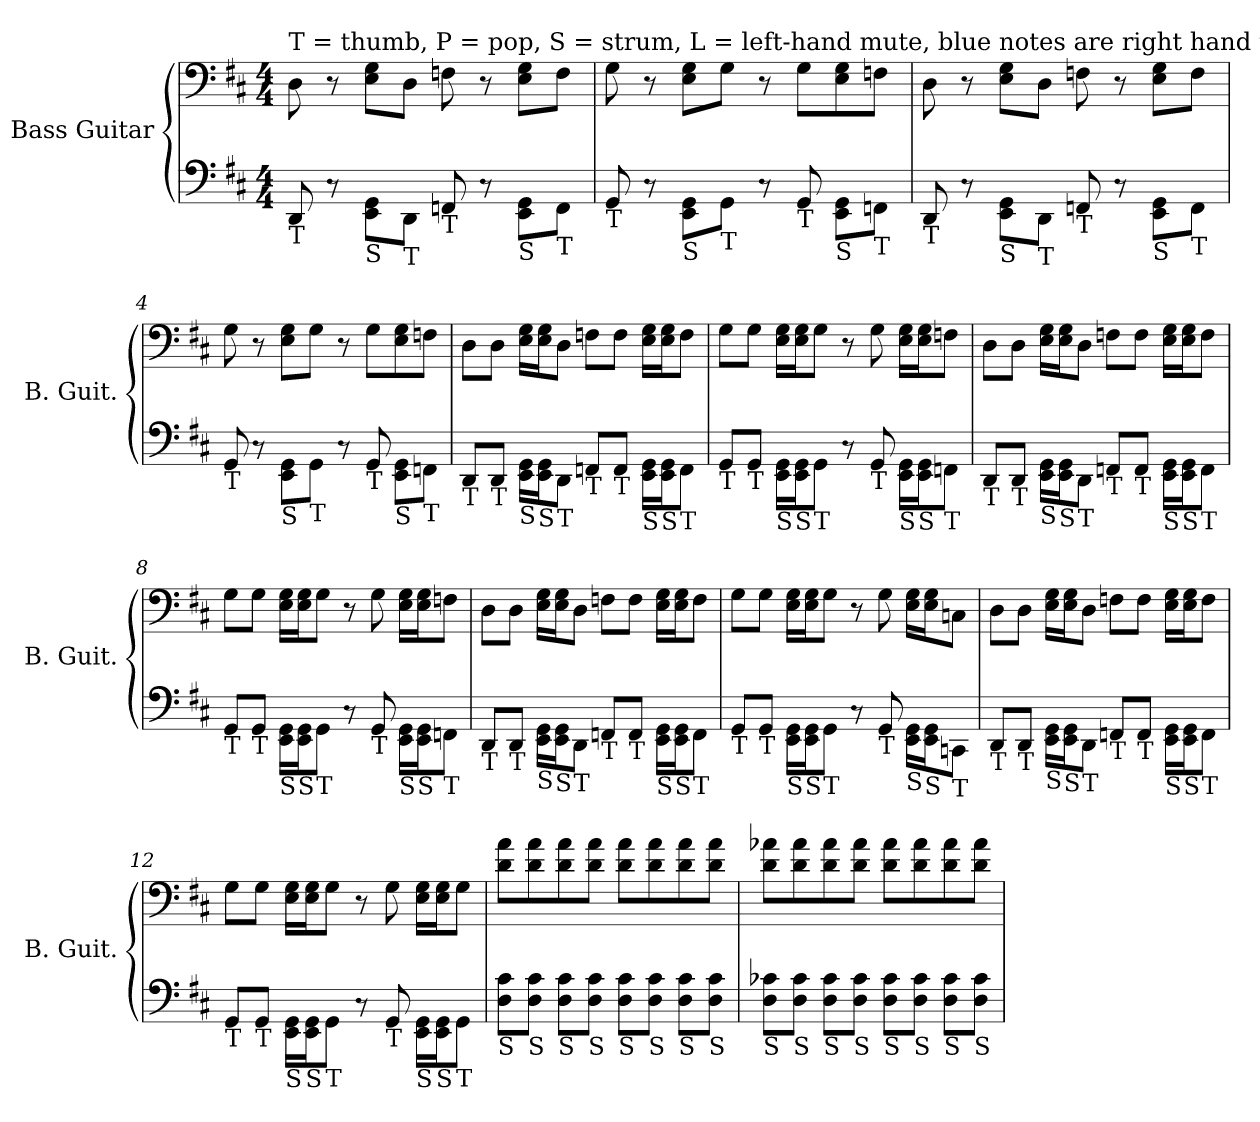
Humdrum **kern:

**kern	**kern
*part1	*part1
*staff2	*staff1
*I"Bass Guitar	*
*I'B. Guit.	*
*stria4	*
*	*clefF4
*ITrd7c12	*ITrd7c12
*k[f#c#]	*k[f#c#]
*M4/4	*M4/4
=1	=1
!	!LO:TX:t=T = thumb, P = pop, S = strum, L = left-hand mute, blue notes are right hand tap
!LO:TX:b:t=T	!
8DDD	8DD\
8r	8r
!LO:TX:b:t=S	!
8EEE\ 8GGG\L	8EE\ 8GG\L
!LO:TX:b:t=T	!
8DDDJ	8DD\J
!LO:TX:b:t=T	!
8FFF	8FFn\
8r	8r
!LO:TX:b:t=S	!
8EEE\ 8GGG\L	8EE\ 8GG\L
!LO:TX:b:t=T	!
8FFFJ	8FF\J
=2	=2
!LO:TX:b:t=T	!
8GGG	8GG\
8r	8r
!LO:TX:b:t=S	!
8EEE\ 8GGG\L	8EE\ 8GG\L
!LO:TX:b:t=T	!
8GGGJ	8GG\J
8r	8r
!LO:TX:b:t=T	!
8GGG	8GG\L
!LO:TX:b:t=S	!
8EEE\ 8GGG\L	8EE\ 8GG\
!LO:TX:b:t=T	!
8FFFJ	8FFn\J
=3	=3
!LO:TX:b:t=T	!
8DDD	8DD\
8r	8r
!LO:TX:b:t=S	!
8EEE\ 8GGG\L	8EE\ 8GG\L
!LO:TX:b:t=T	!
8DDDJ	8DD\J
!LO:TX:b:t=T	!
8FFF	8FFn\
8r	8r
!LO:TX:b:t=S	!
8EEE\ 8GGG\L	8EE\ 8GG\L
!LO:TX:b:t=T	!
8FFFJ	8FF\J
=4	=4
!LO:TX:b:t=T	!
8GGG	8GG\
8r	8r
!LO:TX:b:t=S	!
8EEE\ 8GGG\L	8EE\ 8GG\L
!LO:TX:b:t=T	!
8GGGJ	8GG\J
8r	8r
!LO:TX:b:t=T	!
8GGG	8GG\L
!LO:TX:b:t=S	!
8EEE\ 8GGG\L	8EE\ 8GG\
!LO:TX:b:t=T	!
8FFFJ	8FFn\J
!!LO:LB:g=z
=5	=5
!LO:TX:b:t=T	!
8DDDL	8DD\L
!LO:TX:b:t=T	!
8DDDJ	8DD\J
!LO:TX:b:t=S	!
16EEE\ 16GGG\LL	16EE\ 16GG\LL
!LO:TX:b:t=S	!
16EEE\ 16GGG\J	16EE\ 16GG\J
!LO:TX:b:t=T	!
8DDDJ	8DD\J
!LO:TX:b:t=T	!
8FFFL	8FFn\L
!LO:TX:b:t=T	!
8FFFJ	8FF\J
!LO:TX:b:t=S	!
16EEE\ 16GGG\LL	16EE\ 16GG\LL
!LO:TX:b:t=S	!
16EEE\ 16GGG\J	16EE\ 16GG\J
!LO:TX:b:t=T	!
8FFFJ	8FF\J
=6	=6
!LO:TX:b:t=T	!
8GGGL	8GG\L
!LO:TX:b:t=T	!
8GGGJ	8GG\J
!LO:TX:b:t=S	!
16EEE\ 16GGG\LL	16EE\ 16GG\LL
!LO:TX:b:t=S	!
16EEE\ 16GGG\J	16EE\ 16GG\J
!LO:TX:b:t=T	!
8GGGJ	8GG\J
8r	8r
!LO:TX:b:t=T	!
8GGG	8GG\
!LO:TX:b:t=S	!
16EEE\ 16GGG\LL	16EE\ 16GG\LL
!LO:TX:b:t=S	!
16EEE\ 16GGG\J	16EE\ 16GG\J
!LO:TX:b:t=T	!
8FFFJ	8FFn\J
=7	=7
!LO:TX:b:t=T	!
8DDDL	8DD\L
!LO:TX:b:t=T	!
8DDDJ	8DD\J
!LO:TX:b:t=S	!
16EEE\ 16GGG\LL	16EE\ 16GG\LL
!LO:TX:b:t=S	!
16EEE\ 16GGG\J	16EE\ 16GG\J
!LO:TX:b:t=T	!
8DDDJ	8DD\J
!LO:TX:b:t=T	!
8FFFL	8FFn\L
!LO:TX:b:t=T	!
8FFFJ	8FF\J
!LO:TX:b:t=S	!
16EEE\ 16GGG\LL	16EE\ 16GG\LL
!LO:TX:b:t=S	!
16EEE\ 16GGG\J	16EE\ 16GG\J
!LO:TX:b:t=T	!
8FFFJ	8FF\J
=8	=8
!LO:TX:b:t=T	!
8GGGL	8GG\L
!LO:TX:b:t=T	!
8GGGJ	8GG\J
!LO:TX:b:t=S	!
16EEE\ 16GGG\LL	16EE\ 16GG\LL
!LO:TX:b:t=S	!
16EEE\ 16GGG\J	16EE\ 16GG\J
!LO:TX:b:t=T	!
8GGGJ	8GG\J
8r	8r
!LO:TX:b:t=T	!
8GGG	8GG\
!LO:TX:b:t=S	!
16EEE\ 16GGG\LL	16EE\ 16GG\LL
!LO:TX:b:t=S	!
16EEE\ 16GGG\J	16EE\ 16GG\J
!LO:TX:b:t=T	!
8FFFJ	8FFn\J
!!LO:LB:g=z
=9	=9
!LO:TX:b:t=T	!
8DDDL	8DD\L
!LO:TX:b:t=T	!
8DDDJ	8DD\J
!LO:TX:b:t=S	!
16EEE\ 16GGG\LL	16EE\ 16GG\LL
!LO:TX:b:t=S	!
16EEE\ 16GGG\J	16EE\ 16GG\J
!LO:TX:b:t=T	!
8DDDJ	8DD\J
!LO:TX:b:t=T	!
8FFFL	8FFn\L
!LO:TX:b:t=T	!
8FFFJ	8FF\J
!LO:TX:b:t=S	!
16EEE\ 16GGG\LL	16EE\ 16GG\LL
!LO:TX:b:t=S	!
16EEE\ 16GGG\J	16EE\ 16GG\J
!LO:TX:b:t=T	!
8FFFJ	8FF\J
=10	=10
!LO:TX:b:t=T	!
8GGGL	8GG\L
!LO:TX:b:t=T	!
8GGGJ	8GG\J
!LO:TX:b:t=S	!
16EEE\ 16GGG\LL	16EE\ 16GG\LL
!LO:TX:b:t=S	!
16EEE\ 16GGG\J	16EE\ 16GG\J
!LO:TX:b:t=T	!
8GGGJ	8GG\J
8r	8r
!LO:TX:b:t=T	!
8GGG	8GG\
!LO:TX:b:t=S	!
16EEE\ 16GGG\LL	16EE\ 16GG\LL
!LO:TX:b:t=S	!
16EEE\ 16GGG\J	16EE\ 16GG\J
!LO:TX:b:t=T	!
8CCCJ	8CCn\J
=11	=11
!LO:TX:b:t=T	!
8DDDL	8DD\L
!LO:TX:b:t=T	!
8DDDJ	8DD\J
!LO:TX:b:t=S	!
16EEE\ 16GGG\LL	16EE\ 16GG\LL
!LO:TX:b:t=S	!
16EEE\ 16GGG\J	16EE\ 16GG\J
!LO:TX:b:t=T	!
8DDDJ	8DD\J
!LO:TX:b:t=T	!
8FFFL	8FFn\L
!LO:TX:b:t=T	!
8FFFJ	8FF\J
!LO:TX:b:t=S	!
16EEE\ 16GGG\LL	16EE\ 16GG\LL
!LO:TX:b:t=S	!
16EEE\ 16GGG\J	16EE\ 16GG\J
!LO:TX:b:t=T	!
8FFFJ	8FF\J
=12	=12
!LO:TX:b:t=T	!
8GGGL	8GG\L
!LO:TX:b:t=T	!
8GGGJ	8GG\J
!LO:TX:b:t=S	!
16EEE\ 16GGG\LL	16EE\ 16GG\LL
!LO:TX:b:t=S	!
16EEE\ 16GGG\J	16EE\ 16GG\J
!LO:TX:b:t=T	!
8GGGJ	8GG\J
8r	8r
!LO:TX:b:t=T	!
8GGG	8GG\
!LO:TX:b:t=S	!
16EEE\ 16GGG\LL	16EE\ 16GG\LL
!LO:TX:b:t=S	!
16EEE\ 16GGG\J	16EE\ 16GG\J
!LO:TX:b:t=T	!
8GGGJ	8GG\J
!!LO:LB:g=z
=13	=13
!LO:TX:b:t=S	!
8DD\ 8AA\L	8D\ 8A\L
!LO:TX:b:t=S	!
8DD\ 8AA\J	8D\ 8A\
!LO:TX:b:t=S	!
8DD\ 8AA\L	8D\ 8A\
!LO:TX:b:t=S	!
8DD\ 8AA\J	8D\ 8A\J
!LO:TX:b:t=S	!
8DD\ 8AA\L	8D\ 8A\L
!LO:TX:b:t=S	!
8DD\ 8AA\J	8D\ 8A\
!LO:TX:b:t=S	!
8DD\ 8AA\L	8D\ 8A\
!LO:TX:b:t=S	!
8DD\ 8AA\J	8D\ 8A\J
=14	=14
!LO:TX:b:t=S	!
8DD\ 8AA-\L	8D\ 8A-X\L
!LO:TX:b:t=S	!
8DD\ 8AA-\J	8D\ 8A-\
!LO:TX:b:t=S	!
8DD\ 8AA-\L	8D\ 8A-\
!LO:TX:b:t=S	!
8DD\ 8AA-\J	8D\ 8A-\J
!LO:TX:b:t=S	!
8DD\ 8AA-\L	8D\ 8A-\L
!LO:TX:b:t=S	!
8DD\ 8AA-\J	8D\ 8A-\
!LO:TX:b:t=S	!
8DD\ 8AA-\L	8D\ 8A-\
!LO:TX:b:t=S	!
8DD\ 8AA-\J	8D\ 8A-\J
=	=
*-	*-
